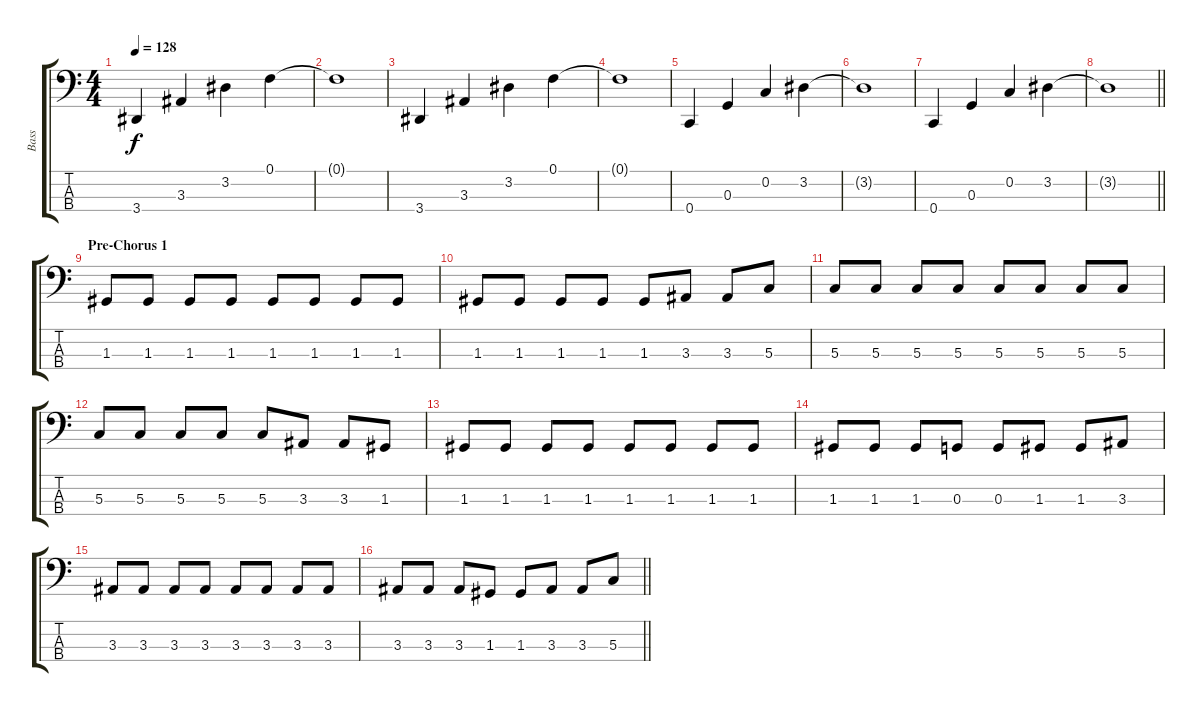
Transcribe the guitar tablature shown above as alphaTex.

\track ("Bass" "Bass") {instrument electricbassfinger}
\staff {score tabs}
\tuning (F2 C2 G1 C1) {hide}
\ts (4 4)
\tempo 128
\clef f4
\ks c
3.4.4{dy f} 3.3.4 3.2.4 0.1.4 |
0.1{t}.1 |
3.4.4 3.3.4 3.2.4 0.1.4 |
0.1{t}.1 |
0.4.4 0.3.4 0.2.4 3.2.4 |
3.2{t}.1 |
0.4.4 0.3.4 0.2.4 3.2.4 |
\barLineRight lightlight
3.2{t}.1 |
\section ("" "Pre-Chorus 1")
1.3.8 1.3.8 1.3.8 1.3.8 1.3.8 1.3.8 1.3.8 1.3.8 |
1.3.8 1.3.8 1.3.8 1.3.8 1.3.8 3.3.8 3.3.8 5.3.8 |
5.3.8 5.3.8 5.3.8 5.3.8 5.3.8 5.3.8 5.3.8 5.3.8 |
5.3.8 5.3.8 5.3.8 5.3.8 5.3.8 3.3.8 3.3.8 1.3.8 |
1.3.8 1.3.8 1.3.8 1.3.8 1.3.8 1.3.8 1.3.8 1.3.8 |
1.3.8 1.3.8 1.3.8 0.3.8 0.3.8 1.3.8 1.3.8 3.3.8 |
3.3.8 3.3.8 3.3.8 3.3.8 3.3.8 3.3.8 3.3.8 3.3.8 |
\barLineRight lightlight
3.3.8 3.3.8 3.3.8 1.3.8 1.3.8 3.3.8 3.3.8 5.3.8
